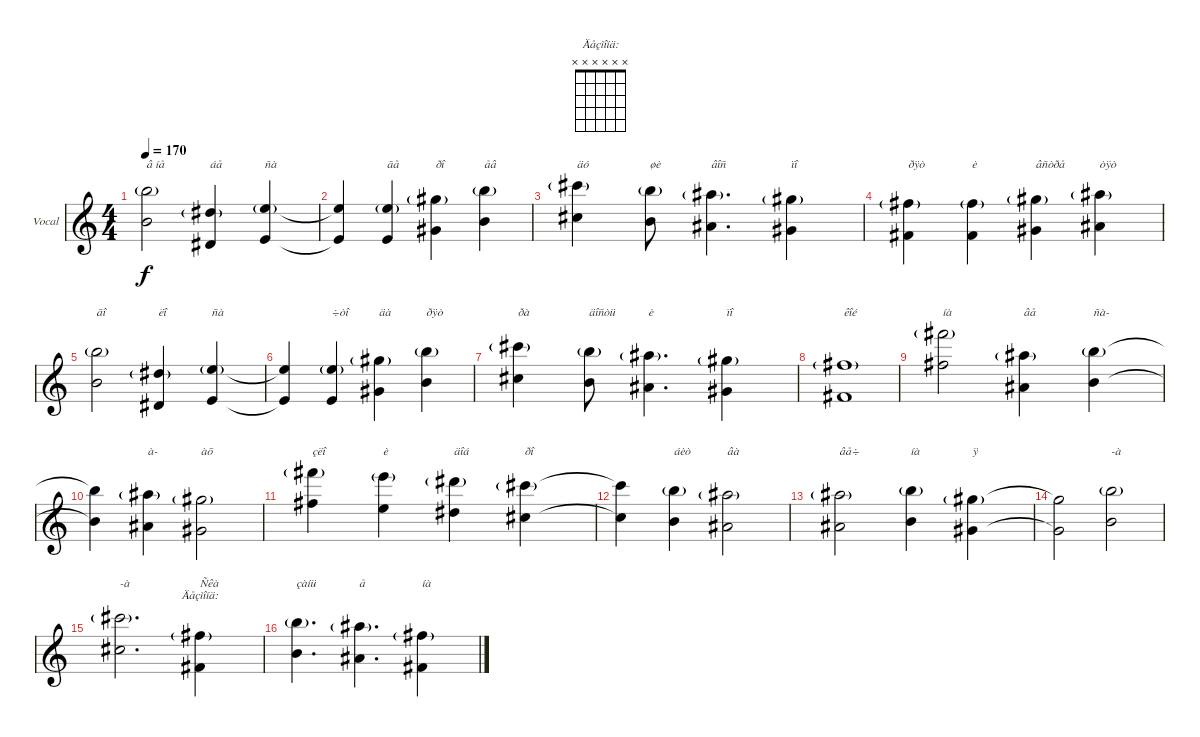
\bracketExtendMode groupsimilarinstruments
\firstSystemTrackNameOrientation horizontal
\otherSystemsTrackNameOrientation horizontal
\track ("Вокал" "Vocal") {instrument bassoon}
\staff {score}
\tuning (Eb4 Bb3 Gb3 Db3 Ab2 Eb2)
\displaytranspose 12
\chord ("Äåçìîíä:" x x x x x x)
\ts (4 4)
\tempo 170
\clef g2
\ks c
(8.1{g} 5.3).2{txt "â íå" dy f} (5.2{g} 2.4).4{txt "áå"} (6.2{g} 3.4).4{txt "ñà"} |
(6.2{t} 3.4{t}).4 (6.2{g} 3.4).4{txt "ãå"} (5.1{g} 2.3).4{txt "ðî"} (8.1{g} 5.3).4{txt "åâ"} |
(10.1{g} 7.3).4{txt "äó"} (8.1{g} 5.3).8{txt "øè"} (7.1{g} 4.3).4{d txt "âîñ"} (10.2{g} 7.4).4{txt "ïî"} |
(8.2{g} 5.4).4{txt "ðÿò"} (8.2{g} 5.4).4{txt "è"} (10.2{g} 7.4).4{txt "âñòðå"} (12.2{g} 9.4).4{txt "òÿò"} |
(8.1{g} 5.3).2{txt "ãî"} (5.2{g} 2.4).4{txt "ëî"} (6.2{g} 3.4).4{txt "ñà"} |
(6.2{t} 3.4{t}).4 (6.2{g} 3.4).4{txt "÷òî"} (5.1{g} 2.3).4{txt "äà"} (8.1{g} 5.3).4{txt "ðÿò"} |
(10.1{g} 7.3).4{txt "ðà"} (8.1{g} 5.3).8{txt "äîñòü"} (7.1{g} 4.3).4{d txt "è"} (5.1{g} 2.3).4{txt "ïî"} |
(8.2{g} 5.4).1{txt "êîé"} |
(15.1{g} 12.3).2{txt "íà"} (7.1{g} 4.3).4{txt "âå"} (8.1{g} 5.3).4{txt "ñà-"} |
(8.1{t} 5.3{t}).4 (7.1{g} 4.3).4{txt "à-"} (5.1{g} 2.3).2{txt "àõ"} |
(15.1{g} 12.3).4{txt "çëî"} (13.1{g} 10.3).4{txt "è"} (12.1{g} 9.3).4{txt "äîá"} (10.1{g} 7.3).4{txt "ðî"} |
(10.1{t} 7.3{t}).4 (8.1{g} 5.3).4{txt "áèò"} (7.1{g} 4.3).2{txt "âà"} |
(7.1{g} 4.3).2{txt "âå÷"} (8.1{g} 5.3).4{txt "íà"} (5.1{g} 2.3).4{txt "ÿ"} |
(5.1{t} 2.3{t}).2 (8.1{g} 5.3).2{txt "-à"} |
(10.1{g} 7.3).2{d txt "-à"} (3.1{g} 0.3).4{ch "Äåçìîíä:" txt "Ñêà"} |
(8.1{g} 5.3).4{d txt "çàíü"} (7.1{g} 4.3).4{d txt "å"} (3.1{g} 0.3).4{txt "íà"}
